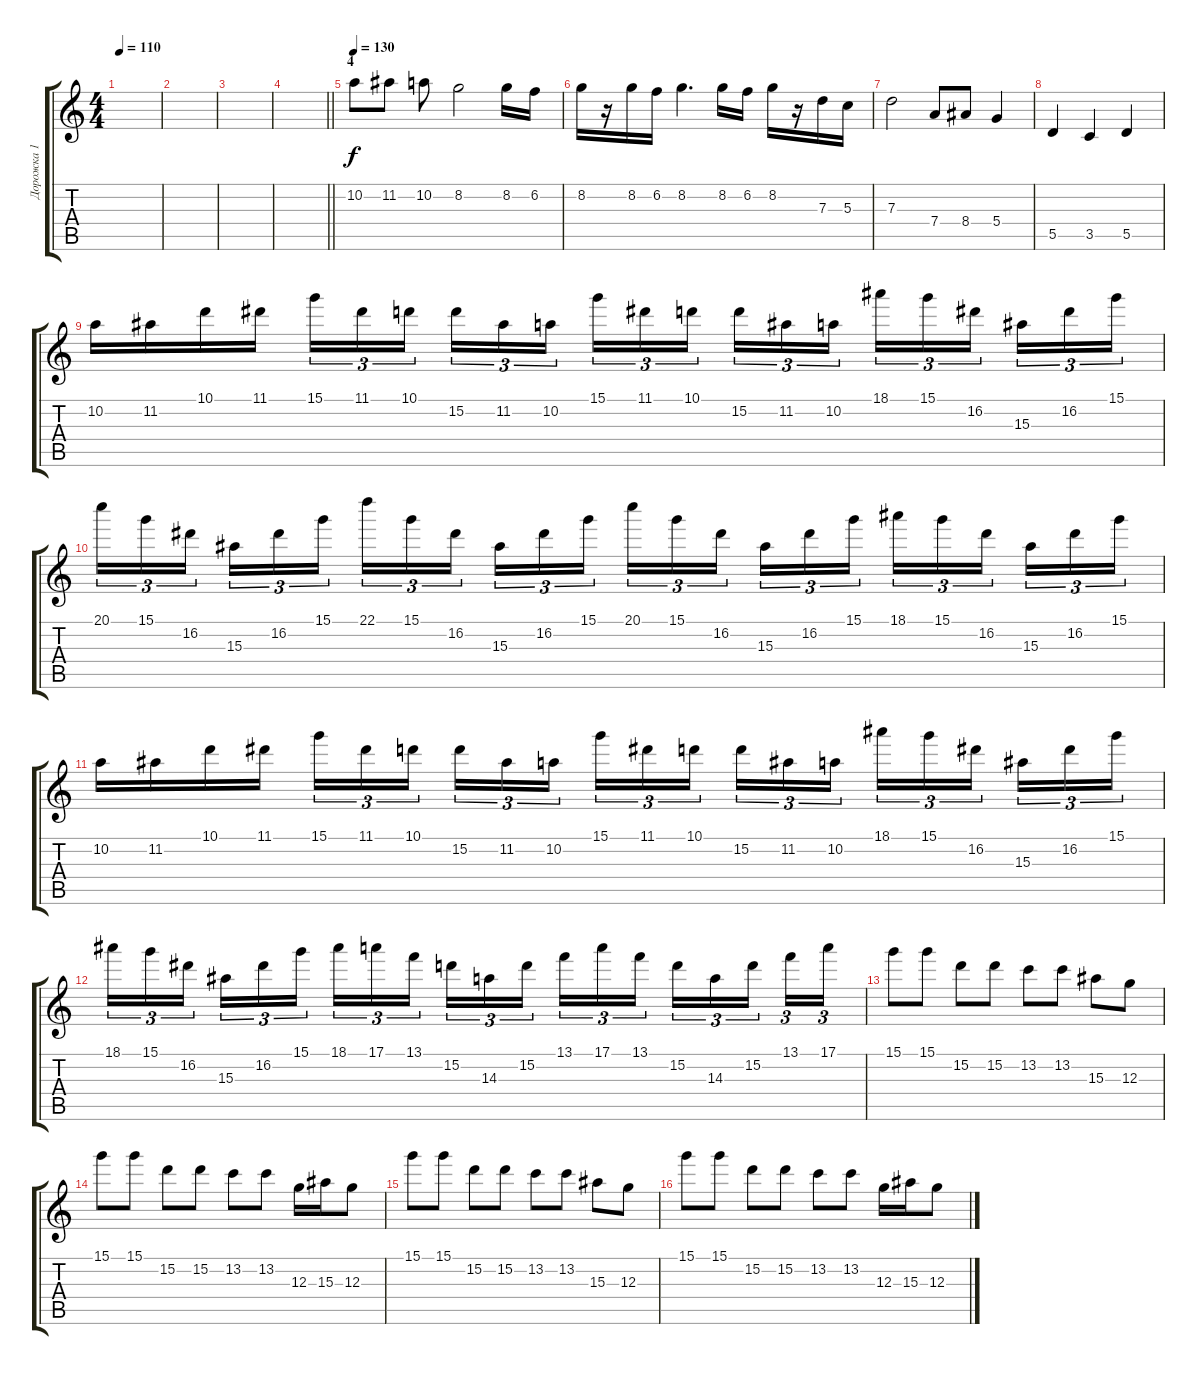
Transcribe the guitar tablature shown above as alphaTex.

\track ("Дорожка 1" "Дорожка 1") {instrument distortionguitar}
\staff {score tabs}
\tuning (E4 B3 G3 D3 A2 E2) {hide}
\ts (4 4)
\tempo 110
\clef g2
\ks c
|
|
|
\barLineRight lightlight
|
\section ("" "4")
\tempo 130
10.2.8 11.2.8 10.2.8 8.2.2 8.2.16 6.2.16 |
8.2.16 r.16 8.2.16 6.2.16 8.2.4{d} 8.2.16 6.2.16 8.2.16 r.16 7.3.16 5.3.16 |
7.3.2 7.4.8 8.4.8 5.4.4 |
5.5.4 3.5.4 5.5.4 |
10.2.16 11.2.16 10.1.16 11.1.16 15.1.16{tu (3 2)} 11.1.16{tu (3 2)} 10.1.16{tu (3 2) beam splitsecondary} 15.2.16{tu (3 2)} 11.2.16{tu (3 2)} 10.2.16{tu (3 2)} 15.1.16{tu (3 2)} 11.1.16{tu (3 2)} 10.1.16{tu (3 2) beam splitsecondary} 15.2.16{tu (3 2)} 11.2.16{tu (3 2)} 10.2.16{tu (3 2)} 18.1.16{tu (3 2)} 15.1.16{tu (3 2)} 16.2.16{tu (3 2) beam splitsecondary} 15.3.16{tu (3 2)} 16.2.16{tu (3 2)} 15.1.16{tu (3 2)} |
20.1.16{tu (3 2)} 15.1.16{tu (3 2)} 16.2.16{tu (3 2) beam splitsecondary} 15.3.16{tu (3 2)} 16.2.16{tu (3 2)} 15.1.16{tu (3 2)} 22.1.16{tu (3 2)} 15.1.16{tu (3 2)} 16.2.16{tu (3 2) beam splitsecondary} 15.3.16{tu (3 2)} 16.2.16{tu (3 2)} 15.1.16{tu (3 2)} 20.1.16{tu (3 2)} 15.1.16{tu (3 2)} 16.2.16{tu (3 2) beam splitsecondary} 15.3.16{tu (3 2)} 16.2.16{tu (3 2)} 15.1.16{tu (3 2)} 18.1.16{tu (3 2)} 15.1.16{tu (3 2)} 16.2.16{tu (3 2) beam splitsecondary} 15.3.16{tu (3 2)} 16.2.16{tu (3 2)} 15.1.16{tu (3 2)} |
10.2.16 11.2.16 10.1.16 11.1.16 15.1.16{tu (3 2)} 11.1.16{tu (3 2)} 10.1.16{tu (3 2) beam splitsecondary} 15.2.16{tu (3 2)} 11.2.16{tu (3 2)} 10.2.16{tu (3 2)} 15.1.16{tu (3 2)} 11.1.16{tu (3 2)} 10.1.16{tu (3 2) beam splitsecondary} 15.2.16{tu (3 2)} 11.2.16{tu (3 2)} 10.2.16{tu (3 2)} 18.1.16{tu (3 2)} 15.1.16{tu (3 2)} 16.2.16{tu (3 2) beam splitsecondary} 15.3.16{tu (3 2)} 16.2.16{tu (3 2)} 15.1.16{tu (3 2)} |
18.1.16{tu (3 2)} 15.1.16{tu (3 2)} 16.2.16{tu (3 2) beam splitsecondary} 15.3.16{tu (3 2)} 16.2.16{tu (3 2)} 15.1.16{tu (3 2)} 18.1.16{tu (3 2)} 17.1.16{tu (3 2)} 13.1.16{tu (3 2) beam splitsecondary} 15.2.16{tu (3 2)} 14.3.16{tu (3 2)} 15.2.16{tu (3 2)} 13.1.16{tu (3 2)} 17.1.16{tu (3 2)} 13.1.16{tu (3 2) beam splitsecondary} 15.2.16{tu (3 2)} 14.3.16{tu (3 2)} 15.2.16{tu (3 2)} 13.1.16{tu (3 2)} 17.1.16{tu (3 2)} |
15.1.8 15.1.8 15.2.8 15.2.8 13.2.8 13.2.8 15.3.8 12.3.8 |
15.1.8 15.1.8 15.2.8 15.2.8 13.2.8 13.2.8 12.3.16 15.3.16 12.3.8 |
15.1.8 15.1.8 15.2.8 15.2.8 13.2.8 13.2.8 15.3.8 12.3.8 |
15.1.8 15.1.8 15.2.8 15.2.8 13.2.8 13.2.8 12.3.16 15.3.16 12.3.8
